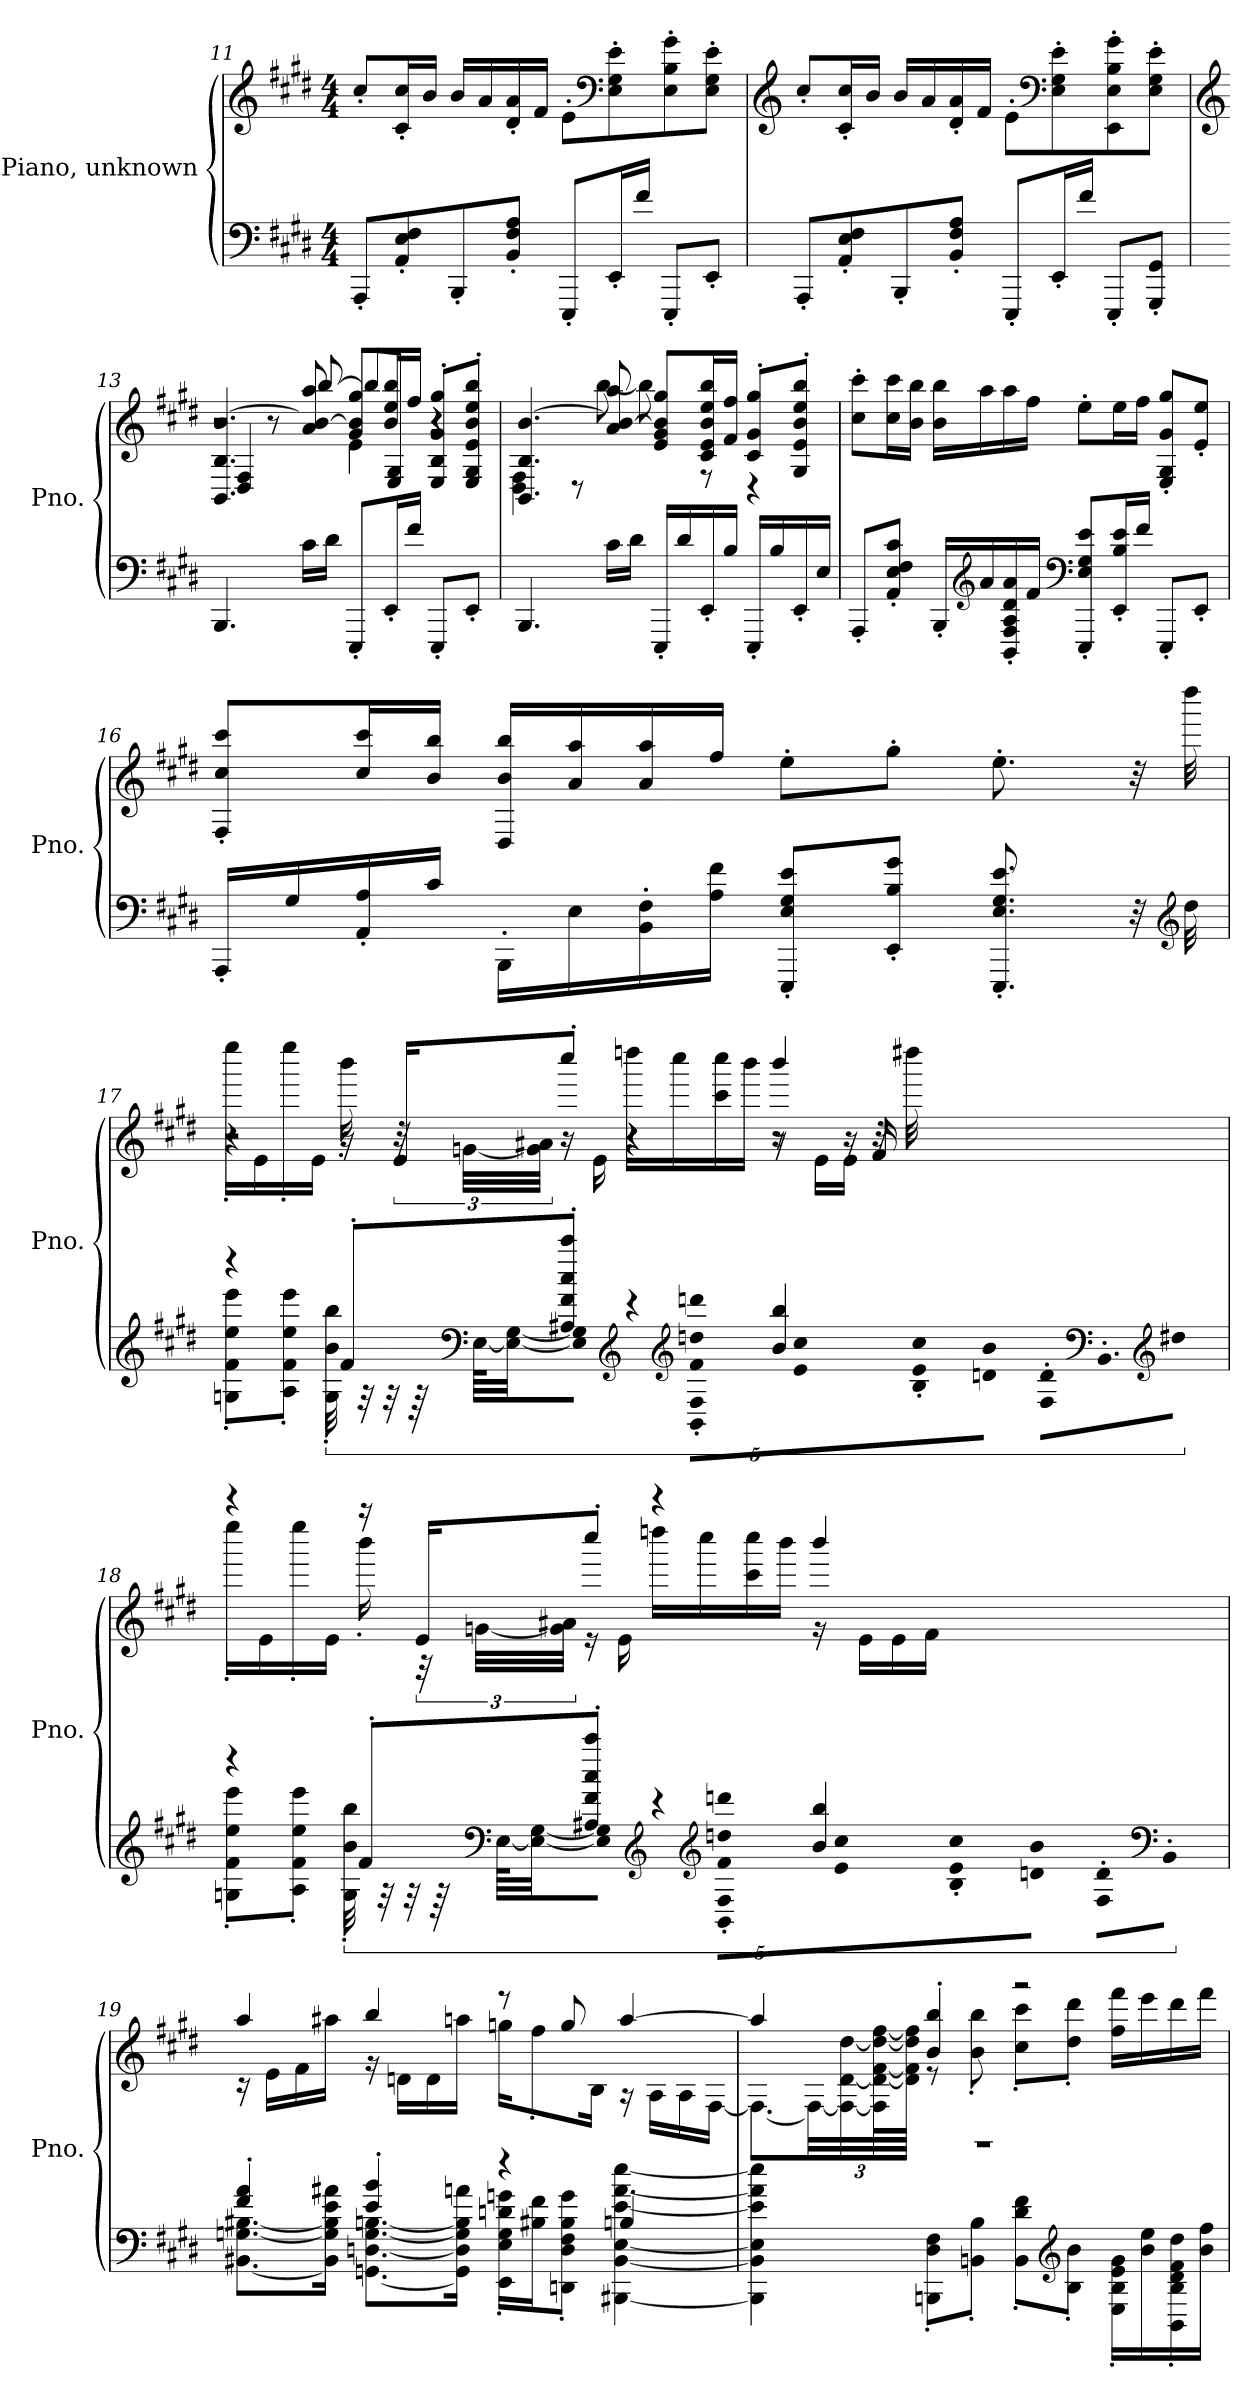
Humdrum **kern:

**kern	**kern
*part1	*part1
*staff2	*staff1
*I"Piano, unknown	*
*I'Pno.	*
*clefF4	*clefG2
*k[f#c#g#d#]	*k[f#c#g#d#]
*M4/4	*M4/4
=11	=11
8AAA'/L	8cc#'/L
8AA/' 8E/' 8F#/'	16c#/' 16cc#/'L
.	16b/JJ
8BBB'/	16b/LL
.	16a/
8BB/' 8F#/' 8A/'J	16d#/' 16a/'
.	16f#/JJ
8EEE'/L	8e'\L
*	*clefF4
16EE'/L	8E\' 8G#\' 8e\'
16f#/JJ	.
8EEE'/L	8E\' 8B\' 8g#\'
8EE'/J	8E\' 8G#\' 8e\'J
!!LO:LB:g=z
=12	=12
*	*clefG2
8AAA'/L	8cc#'/L
8AA/' 8E/' 8F#/'	16c#/' 16cc#/'L
.	16b/JJ
8BBB'/	16b/LL
.	16a/
8BB/' 8F#/' 8A/'J	16d#/' 16a/'
.	16f#/JJ
8EEE'/L	8e'\L
*	*clefF4
16EE'/L	8E\' 8G#\' 8e\'
16f#/JJ	.
8EEE'/L	8EE\' 8E\' 8B\' 8g#\'
8GGG#/' 8GG#/'J	8E\' 8G#\' 8e\'J
=13	=13
*	*clefG2
*	*^
*	*	*^
4.BBB/	4.BB/ 4.B/ [4.b/	2r	4D#/ 4F#/
.	.	.	8r
16c#\LL	8a/ 8b/_ 8aa/	.	[8bb/
16d#\JJ	.	.	.
8EEE'/L	8g#/ 8b/] 8gg#/L	4e\	8bb/L]
16EE'/L	16b/ 16ee/ 16bb/L	.	8E/ 8G#/J
16f#/JJ	16ff#/JJ	.	.
8EEE'/L	8E/' 8B/' 8g#/' 8gg#/'L	4r	4r
8EE'/J	8E/' 8G#/' 8e/' 8b/' 8ee/' 8bb/'J	.	.
*	*	*v	*v
=14	=14	=14
4.BBB/	4.BB/ 4.B/ [4.b/	4D#\ 4F#\
.	.	8r
16c#\LL	8a/ 8b/_ 8aa/	[8bb\
16d#\JJ	.	.
16EEE'/LL	8e/ 8g#/ 8b/] 8gg#/L	8bb\]
16d#/	.	.
16EE'/	16c#/ 16e/ 16b/ 16ee/ 16bb/L	8r
16B/JJ	16f#/ 16ff#/JJ	.
16EEE'/LL	8c#/' 8g#/' 8gg#/'L	4r
16B/	.	.
16EE'/	8G#/' 8e/' 8b/' 8ee/' 8bb/'J	.
16E/JJ	.	.
*	*v	*v
!!LO:PB:g=z
=15	=15
8AAA'/L	8cc#\' 8ccc#\'L
8AA/' 8E/' 8F#/' 8c#/'J	16cc#\ 16ccc#\L
.	16b\ 16bb\JJ
16BBB'/LL	16b\ 16bb\LL
*clefG2	*
16a/	16aa\
16BB/' 16F#/' 16A/' 16d#/' 16a/'	16aa\
16f#/JJ	16ff#\JJ
*clefF4	*
8EEE/' 8E/' 8G#/' 8e/'L	8ee'\L
16EE/' 16B/' 16e/'L	16ee\L
16f#/JJ	16ff#\JJ
8EEE'/L	8E/' 8G#/' 8g#/' 8gg#/'L
8EE'/J	8e/' 8ee/'J
=16	=16
16AAA'/LL	8F#/' 8cc#/' 8ccc#/'L
16G#/	.
16AA/' 16A/'	16cc#/ 16ccc#/L
16c#/JJ	16b/ 16bb/JJ
16BBB'\LL	16D#/ 16b/ 16bb/LL
16E\	16a/ 16aa/
16BB\' 16F#\'	16a/ 16aa/
16A\ 16f#\JJ	16ff#/JJ
8EEE/' 8E/' 8G#/' 8e/'L	8ee'\L
8EE/' 8B/' 8g#/'J	8gg#'\J
8.EEE/' 8.E/' 8.G#/' 8.e/'	8.ee'\
32r	32r
*clefG2	*
32dd#\	32dddd#\
!!LO:LB:g=z
=17	=17
*^	*^
*	*	*	*^
4r	8Gn\' 8f#\' 8ee\' 8eee\'L	4r	16eeee'\LL	2r
.	.	.	16e\	.
.	8A\' 8f#\' 8ee\' 8eee\'J	.	16eeee'\	.
.	.	.	16e\JJ	.
8f#'/L	40G\' 40b\' 40bb\'	16r	16bbb'\	.
.	40r	.	.	.
.	40r	.	.	.
.	.	16e/KL	48r	.
.	80r	.	.	.
.	.	.	[48gn\LLL	.
*clefF4	*	*	*	*
.	[80E\KLLL	.	.	.
.	40E\_ [40G\JJ	.	.	.
.	.	.	48g\] 48a#X\JJJ	.
8A#X/' 8f#/' 8cc#/' 8ccc#/'J	8E\] 8G\]J	8cccc#'/J	16r	.
.	.	.	16e\	.
*clefG2	*	*	*	*
4r	16BB\' 16F#\' 16f#\' 16ddn\' 16dddn\'LL	4r	16ddddn\LL	4r
.	16e\ 16cc#\	.	16cccc#\	.
.	16B\' 16e\' 16cc#\'	.	16ccc#\ 16cccc#\	.
.	16dn\ 16b\JJ	.	16bbb\JJ	.
4b/ 4bb/	8F#\' 8d\'L	4bbb/	16r	8r
.	.	.	16e\LL	.
*clefF4	*	*	*	*
.	16.BB'\L	.	16e\JJ	16r
.	.	.	32r	16f#/
*clefG2	*	*	*	*
.	32dd#X\JJk	.	32dddd#X\	.
*	*	*	*v	*v
!!LO:LB:g=z
=18	=18	=18	=18
4r	8Gn\' 8f#\' 8ee\' 8eee\'L	4r	16eeee'\LL
.	.	.	16e\
.	8A\' 8f#\' 8ee\' 8eee\'J	.	16eeee'\
.	.	.	16e\JJ
8f#'/L	40G\' 40b\' 40bb\'	16r	16bbb'\
.	40r	.	.
.	40r	.	.
.	.	16e/KL	48r
.	80r	.	.
.	.	.	[48gn\LLL
*clefF4	*	*	*
.	[80E\KLLL	.	.
.	40E\_ [40G\JJ	.	.
.	.	.	48g\] 48a#X\JJJ
8A#X/' 8f#/' 8cc#/' 8ccc#/'J	8E\] 8G\]J	8cccc#'/J	16r
.	.	.	16e\
*clefG2	*	*	*
4r	16BB\' 16F#\' 16f#\' 16ddn\' 16dddn\'LL	4r	16ddddn\LL
.	16e\ 16cc#\	.	16cccc#\
.	16B\' 16e\' 16cc#\'	.	16ccc#\ 16cccc#\
.	16dn\ 16b\JJ	.	16bbb\JJ
4b/ 4bb/	8F#\' 8d\'L	4bbb/	16r
.	.	.	16e\LL
*clefF4	*	*	*
.	8BB'\J	.	16e\
.	.	.	16f#\JJ
!!LO:LB:g=z	!!
=19	=19	=19	=19
4f#/' 4a/'	[8.BB#X\ [8.Gn\ [8.B#X\L	4aa/	16r
.	.	.	16e\LL
.	.	.	16f#\
.	16BB#\] 16G\] 16B#\] 16e\ 16a#X\Jk	.	16aa#X\JJ
4e/' 4b/'	[8.GGn\ [8.Dn\ [8.G\ [8.Bn\L	4bb/	16r
.	.	.	16dn\LL
.	.	.	16d\
.	16GG\] 16D\] 16G\] 16B\] 16an\Jk	.	16aan\JJ
4r	16EE\' 16E\' 16G\' 16dn\' 16gn\'LL	8r	16ggn\KL
.	16B#X\ 16f#\J	.	8ff#'\
.	8DDn\' 8D\' 8F#\' 8B#\' 8g\'J	8gg/	.
.	.	.	16B\Jk
4Bn'/	[4BBB#X\ [4BB#\ [4E\ [4e\ [4a\ [4ee\	[4aa/	16r
.	.	.	16A\LL
.	.	.	16A\
.	.	.	[16F#\JJ
!!LO:LB:g=z	!!
=20	=20	=20	=20
1r	4BBB#\] 4BB#\] 4E\] 4e\] 4a\] 4ee\]	4aa/]	8.F#\L_
*	*	*	*Xbrackettup
.	.	.	48F#\LL_
.	.	.	48F#\_ [48d#\ [48dd#\
.	.	.	96F#\] 96d#\_ [96f#\ 96dd#\_ [96ff#\L
.	.	.	96d#\] 96f#\] 96dd#\] 96ff#\]JJJJ
.	8BBBn\' 8D#\' 8F#\'L	4b/' 4bb/'	8r
.	8BBn\' 8B\'J	.	8b\' 8bb\'
.	8BB\' 8d#\' 8f#\'L	2r	8cc#\' 8ccc#\'L
*clefG2	*	*	*
.	8B\' 8b\'J	.	8dd#\' 8ddd#\'J
.	16E\' 16B\' 16e\' 16g#\'LL	.	16ff#\ 16fff#\LL
.	16b\ 16ee\	.	16eee\
.	16BB\' 16B\' 16d#\' 16f#\' 16dd#\'	.	16ddd#\
.	16b\ 16ff#\JJ	.	16fff#\JJ
*v	*v	*	*
*	*v	*v
=	=
*-	*-
